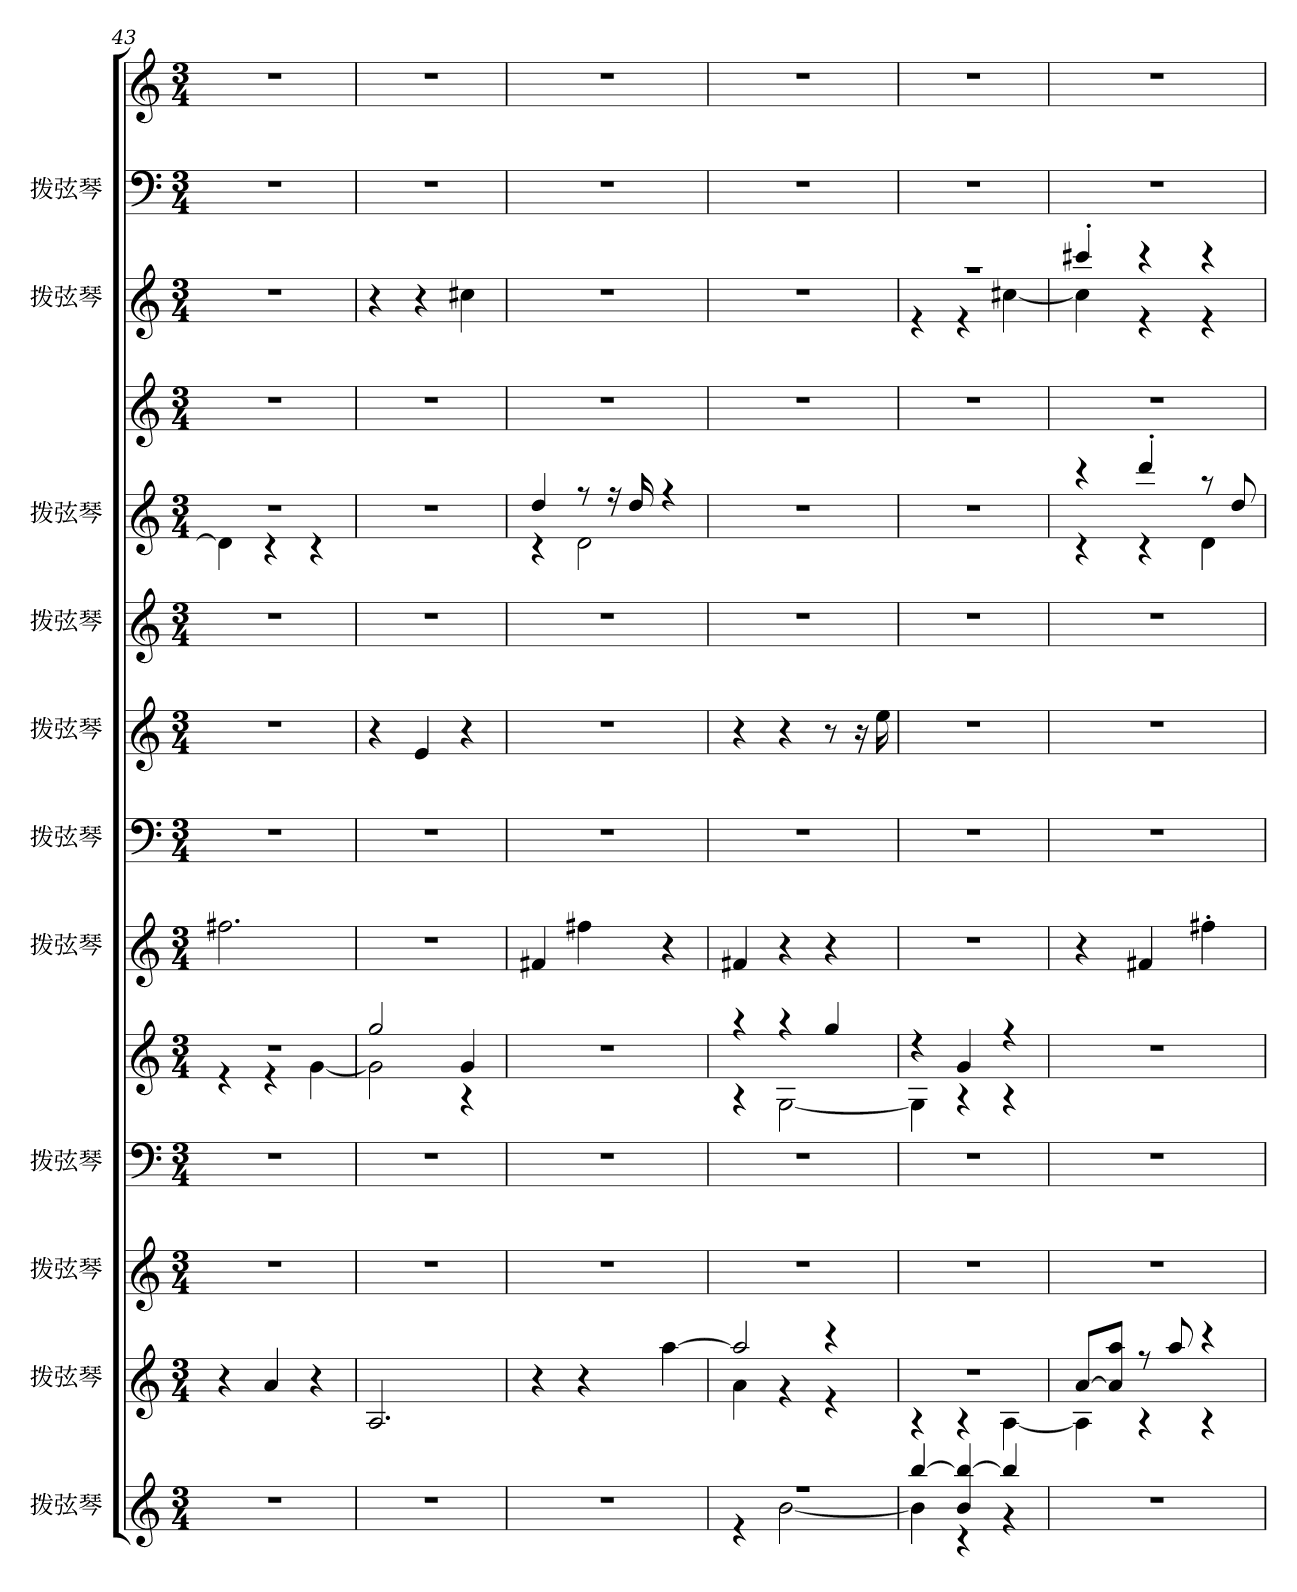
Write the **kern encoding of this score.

**kern	**kern	**kern	**kern	**kern	**kern	**kern	**kern	**kern	**kern	**kern	**kern	**kern	**kern
*part11	*part10	*part9	*part8	*part8	*part7	*part6	*part5	*part4	*part3	*part3	*part2	*part1	*part1
*staff14	*staff13	*staff12	*staff11	*staff10	*staff9	*staff8	*staff7	*staff6	*staff5	*staff4	*staff3	*staff2	*staff1
*I"拨弦琴	*I"拨弦琴	*I"拨弦琴	*I"拨弦琴	*	*I"拨弦琴	*I"拨弦琴	*I"拨弦琴	*I"拨弦琴	*I"拨弦琴	*	*I"拨弦琴	*I"拨弦琴	*
*clefG2	*clefG2	*clefG2	*clefF4	*clefG2	*clefG2	*clefF4	*clefG2	*clefG2	*clefG2	*clefG2	*clefG2	*clefF4	*clefG2
*k[]	*k[]	*k[]	*k[]	*k[]	*k[]	*k[]	*k[]	*k[]	*k[]	*k[]	*k[]	*k[]	*k[]
*M3/4	*M3/4	*M3/4	*M3/4	*M3/4	*M3/4	*M3/4	*M3/4	*M3/4	*M3/4	*M3/4	*M3/4	*M3/4	*M3/4
=43	=43	=43	=43	=43	=43	=43	=43	=43	=43	=43	=43	=43	=43
*	*	*	*	*^	*	*	*	*	*^	*	*	*	*
2.r	4r	2.r	2.r	2.r	4r	2.ff#X\	2.r	2.r	2.r	2.r	4d\]	2.r	2.r	2.r	2.r
.	4a/	.	.	.	4r	.	.	.	.	.	4r	.	.	.	.
.	4r	.	.	.	[4g\	.	.	.	.	.	4r	.	.	.	.
*	*	*	*	*	*	*	*	*	*	*v	*v	*	*	*	*
!!LO:PB:g=z
=44	=44	=44	=44	=44	=44	=44	=44	=44	=44	=44	=44	=44	=44	=44
2.r	2.A/	2.r	2.r	2gg/	2g\]	2.r	2.r	4r	2.r	2.r	2.r	4r	2.r	2.r
.	.	.	.	.	.	.	.	4e/	.	.	.	4r	.	.
.	.	.	.	4g/	4r	.	.	4r	.	.	.	4cc#X\	.	.
*	*	*	*	*v	*v	*	*	*	*	*	*	*	*	*
=45	=45	=45	=45	=45	=45	=45	=45	=45	=45	=45	=45	=45	=45
*	*	*	*	*	*	*	*	*	*^	*	*	*	*
2.r	4r	2.r	2.r	2.r	4f#X/	2.r	2.r	2.r	4dd/	4r	2.r	2.r	2.r	2.r
.	4r	.	.	.	4ff#X\	.	.	.	8r	2d\	.	.	.	.
.	.	.	.	.	.	.	.	.	16r	.	.	.	.	.
.	.	.	.	.	.	.	.	.	16dd/	.	.	.	.	.
.	[4aa\	.	.	.	4r	.	.	.	4r	.	.	.	.	.
*	*	*	*	*	*	*	*	*	*v	*v	*	*	*	*
=46	=46	=46	=46	=46	=46	=46	=46	=46	=46	=46	=46	=46	=46
*^	*^	*	*	*^	*	*	*	*	*	*	*	*	*
2.r	4r	2aa/]	4a\	2.r	2.r	4r	4r	4f#X/	2.r	4r	2.r	2.r	2.r	2.r	2.r	2.r
.	[2b\	.	4r	.	.	4r	[2G\	4r	.	4r	.	.	.	.	.	.
.	.	4r	4r	.	.	4gg/	.	4r	.	8r	.	.	.	.	.	.
.	.	.	.	.	.	.	.	.	.	16r	.	.	.	.	.	.
.	.	.	.	.	.	.	.	.	.	16ee\	.	.	.	.	.	.
=47	=47	=47	=47	=47	=47	=47	=47	=47	=47	=47	=47	=47	=47	=47	=47	=47
*	*	*	*	*	*	*	*	*	*	*	*	*	*	*^	*	*
[4bb/	4b\]	2.r	4r	2.r	2.r	4r	4G\]	2.r	2.r	2.r	2.r	2.r	2.r	2.r	4r	2.r	2.r
4b/ 4bb/_	4r	.	4r	.	.	4g/	4r	.	.	.	.	.	.	.	4r	.	.
4bb/]	4r	.	[4A\	.	.	4r	4r	.	.	.	.	.	.	.	[4cc#X\	.	.
*v	*v	*	*	*	*	*v	*v	*	*	*	*	*	*	*	*	*	*
=48	=48	=48	=48	=48	=48	=48	=48	=48	=48	=48	=48	=48	=48	=48	=48
*	*	*	*	*	*	*	*	*	*	*^	*	*	*	*	*
2.r	[8a/L	4A\]	2.r	2.r	2.r	4r	2.r	2.r	2.r	4r	4r	2.r	4ccc#X'/	4cc#\]	2.r	2.r
.	8a/] 8aa/J	.	.	.	.	.	.	.	.	.	.	.	.	.	.	.
.	8r	4r	.	.	.	4f#X/	.	.	.	4ddd'/	4r	.	4r	4r	.	.
.	8aa/	.	.	.	.	.	.	.	.	.	.	.	.	.	.	.
.	4r	4r	.	.	.	4ff#X'\	.	.	.	8r	4d\	.	4r	4r	.	.
.	.	.	.	.	.	.	.	.	.	8dd/	.	.	.	.	.	.
*	*v	*v	*	*	*	*	*	*	*	*v	*v	*	*v	*v	*	*
=	=	=	=	=	=	=	=	=	=	=	=	=	=
*-	*-	*-	*-	*-	*-	*-	*-	*-	*-	*-	*-	*-	*-
